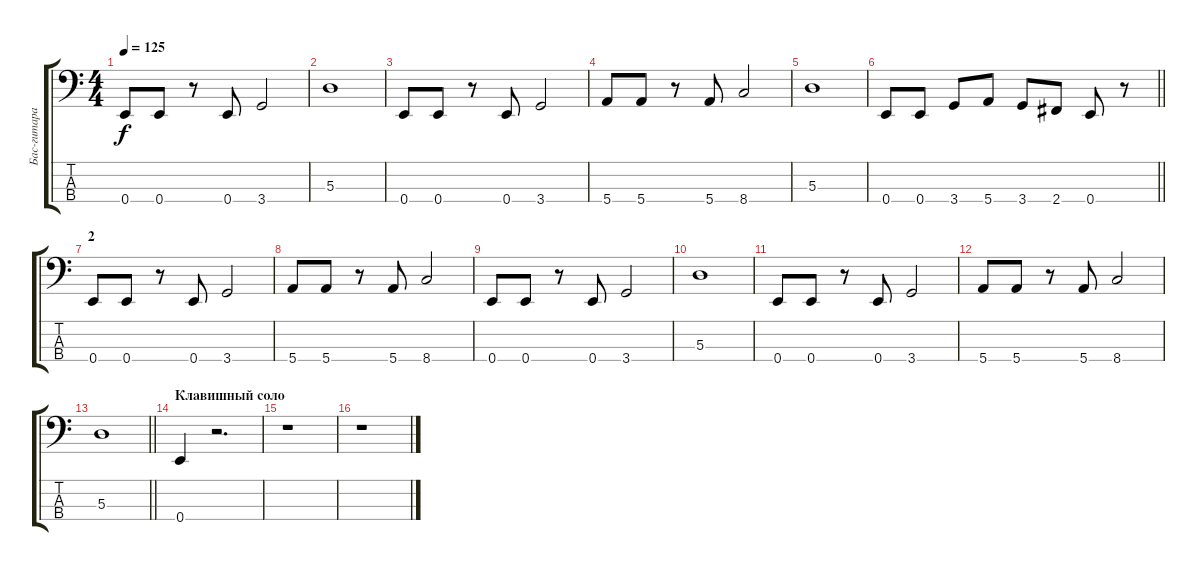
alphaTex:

\track ("Бас-гитара" "Бас-гитара") {instrument electricbassfinger}
\staff {score tabs}
\tuning (G2 D2 A1 E1) {hide}
\ts (4 4)
\tempo 125
\clef f4
\ks c
0.4.8{dy f} 0.4.8 r.8 0.4.8 3.4.2 |
5.3.1 |
0.4.8 0.4.8 r.8 0.4.8 3.4.2 |
5.4.8 5.4.8 r.8 5.4.8 8.4.2 |
5.3.1 |
\barLineRight lightlight
0.4.8 0.4.8 3.4.8 5.4.8 3.4.8 2.4.8 0.4.8 r.8 |
\section ("" "2")
0.4.8 0.4.8 r.8 0.4.8 3.4.2 |
5.4.8 5.4.8 r.8 5.4.8 8.4.2 |
0.4.8 0.4.8 r.8 0.4.8 3.4.2 |
5.3.1 |
0.4.8 0.4.8 r.8 0.4.8 3.4.2 |
5.4.8 5.4.8 r.8 5.4.8 8.4.2 |
\barLineRight lightlight
5.3.1 |
\section ("" "Клавишный соло")
0.4.4 r.2{d} |
r.1 |
r.1
